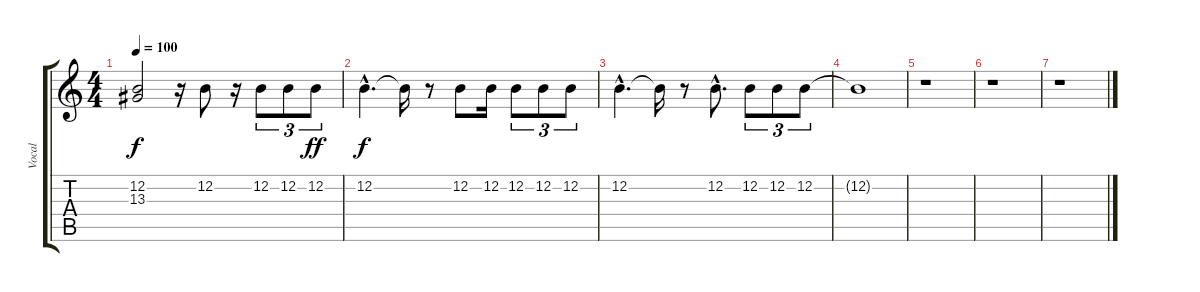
\track ("Vocal" "Vocal") {instrument tenorsax}
\staff {score tabs}
\tuning (E4 B3 G3 D3 A2 D2) {hide}
\ts (4 4)
\tempo 100
\clef g2
\ks c
(12.2{t} 13.3{t}).2{dy f} r.16 12.2.8 r.16 12.2.8{tu (3 2)} 12.2.8{tu (3 2)} 12.2.8{tu (3 2) dy ff} |
12.2{hac}.4{d dy f} 12.2{t}.16 r.8 12.2.8 12.2.16 12.2.8{tu (3 2)} 12.2.8{tu (3 2)} 12.2.8{tu (3 2)} |
12.2{hac}.4{d} 12.2{t}.16 r.8 12.2{hac}.8{d} 12.2.8{tu (3 2)} 12.2.8{tu (3 2)} 12.2.8{tu (3 2)} |
12.2{t}.1 |
r.1 |
r.1 |
r.1
